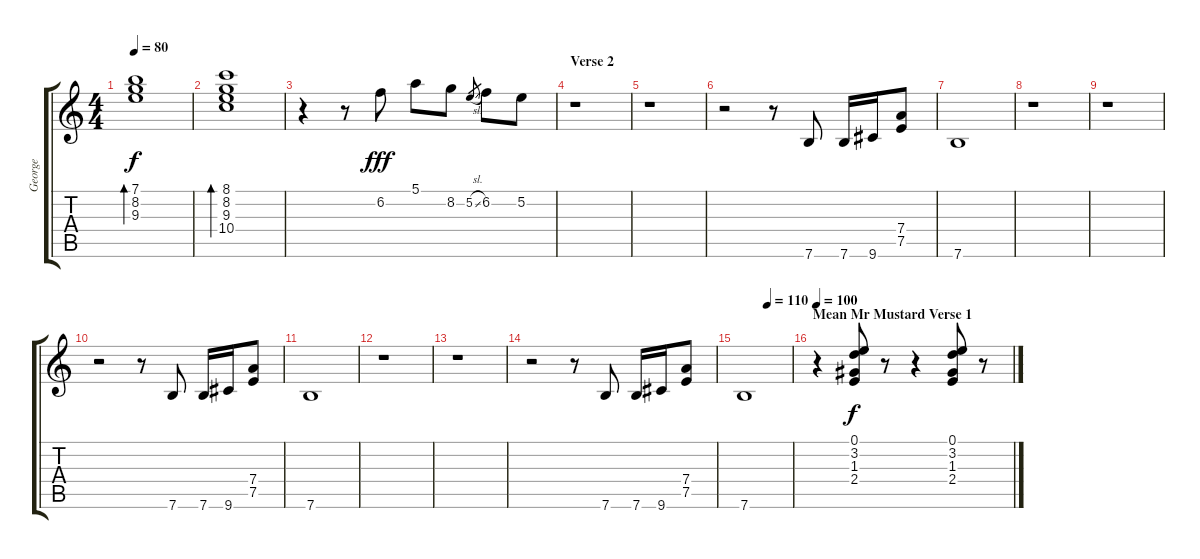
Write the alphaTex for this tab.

\track ("George" "George") {instrument electricguitarjazz}
\staff {score tabs}
\tuning (E4 B3 G3 D3 A2 E2) {hide}
\ts (4 4)
\tempo 80
\clef g2
\ks c
(7.1 8.2 9.3).1{bd 240 dy f} |
(8.1 8.2 9.3 10.4).1{bd 240} |
r.4 r.8 6.2.8{dy fff} 5.1.8 8.2.8 5.2{sl}.8{gr} 6.2.8 5.2.8 |
\section ("" "Verse 2")
r.1 |
r.1 |
r.2 r.8 7.6.8 7.6.16 9.6.16 (7.4 7.5).8 |
7.6.1 |
r.1 |
r.1 |
r.2 r.8 7.6.8 7.6.16 9.6.16 (7.4 7.5).8 |
7.6.1 |
r.1 |
r.1 |
r.2 r.8 7.6.8 7.6.16 9.6.16 (7.4 7.5).8 |
\tempo (110 0.5)
7.6.1 |
\section ("" "Mean Mr Mustard Verse 1")
\tempo 100
r.4{volume 10 instrument overdrivenguitar} (0.1 3.2 1.3 2.4).8{dy f} r.8 r.4 (0.1 3.2 1.3 2.4).8 r.8
